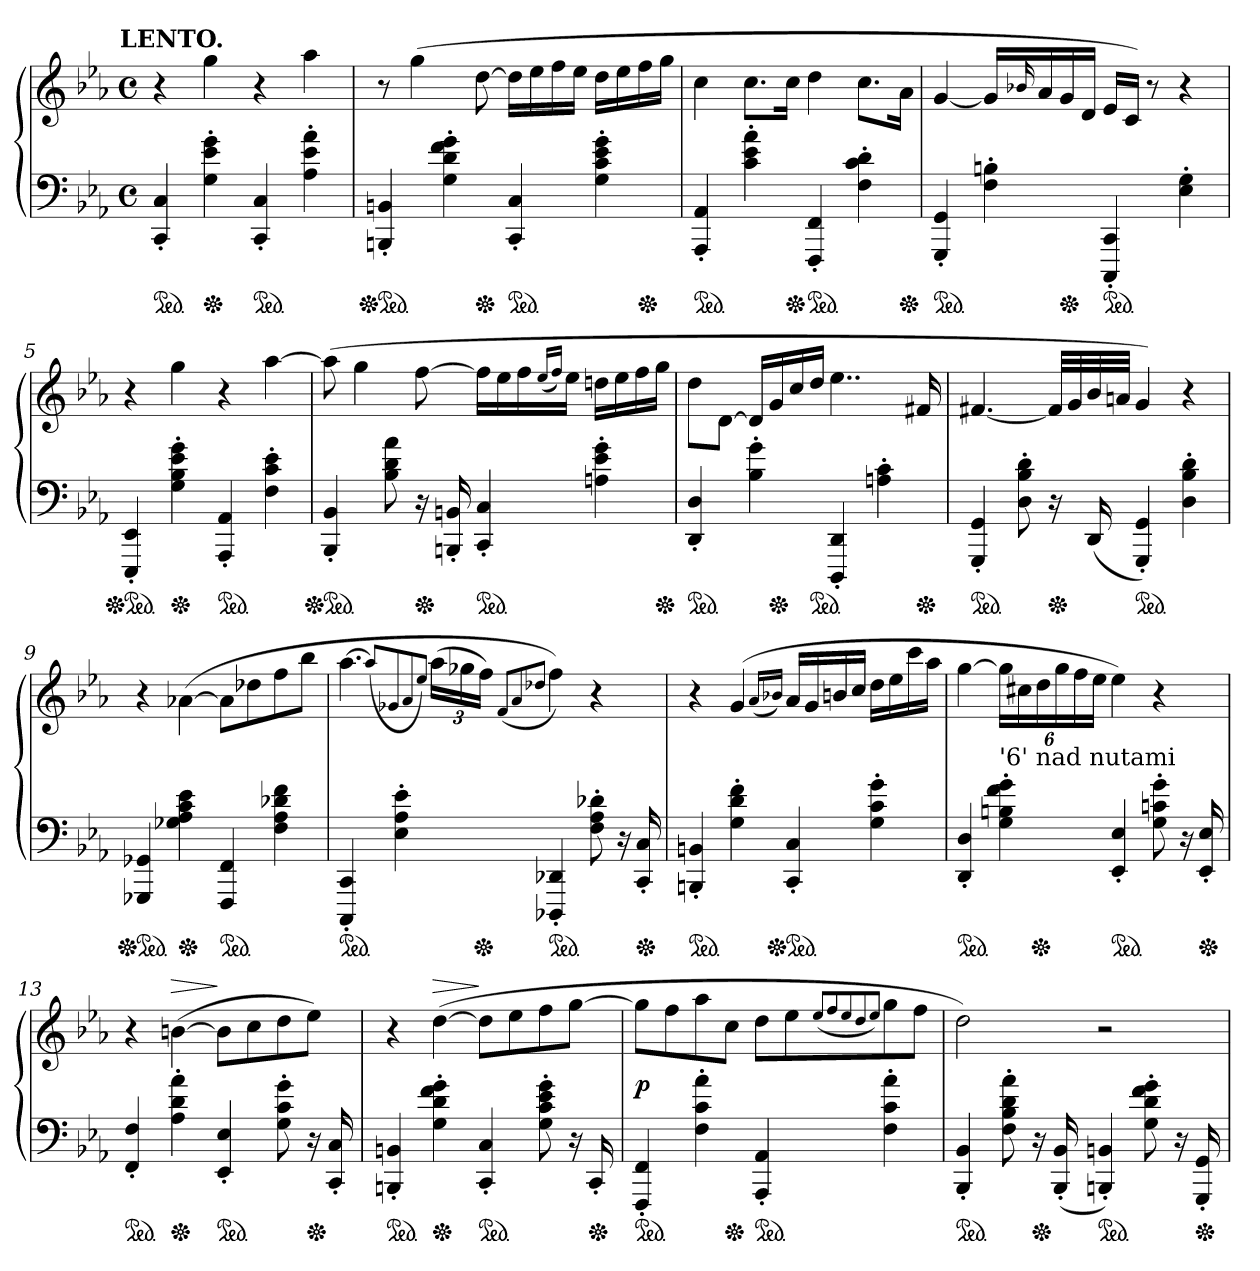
**kern	**kern	**dynam
*part1	*part1	*part1
*staff2	*staff1	*staff1/2
*clefF4	*clefG2	*
*k[b-e-a-]	*k[b-e-a-]	*
!!LO:TX:omd:t=LENTO.
*M4/4	*M4/4	*
*met(c)	*met(c)	*
=1	=1	=1
!LO:TX:a:t=prawie w całym utworze nie wyświetlają się teksty pod prawą ręką	!	!
*ped	*	*
4CC'< 4C'<	4r	.
*Xped	*	*
4G'> 4e-'> 4g'>	4gg	.
*ped	*	*
4CC'< 4C'<	4r	.
4A-'> 4e-'> 4a-'>	4aa-	.
=2	=2	=2
*Xped	*	*
*ped	*	*
4BBBn'< 4BBn'<	8r	.
.	(>4gg	.
4G'> 4d'> 4f'> 4g'>	.	.
*Xped	*	*
.	[8dd	.
*ped	*	*
4CC' 4C'	16ddLL]	.
.	16ee-	.
.	16ff	.
.	16ee-JJ	.
4G' 4c' 4e-' 4g'	16ddLL	.
.	16ee-	.
*Xped	*	*
.	16ff	.
.	16ggJJ	.
=3	=3	=3
*ped	*	*
4AAA-'< 4AA-'<	4cc	.
4c'> 4e-'> 4a-'>	8.ccL	.
*Xped	*	*
.	16ccJk	.
*ped	*	*
4FFF'< 4FF'<	4dd	.
4F'> 4c'> 4d'>	8.ccL	.
*Xped	*	*
.	16a-Jk	.
=4	=4	=4
*ped	*	*
4GGG'< 4GG'<	[4g	.
4F'> 4Bn'>	16gLL]	.
.	16qqb-X/	.
.	16a-	.
*Xped	*	*
.	16g	.
.	16dJJ	.
*ped	*	*
4CCC'< 4CC'<	16e-LL	.
.	16cJJ)	.
.	8r	.
4E-'> 4G'>	4r	.
=5	=5	=5
*Xped	*	*
*ped	*	*
4EEE-'< 4EE-'<	4r	.
*Xped	*	*
4G'> 4B-'> 4e-'> 4g'>	4gg	.
*ped	*	*
4AAA-'< 4AA-'<	4r	.
4F'> 4c'> 4e-'>	[4aa-	.
=6	=6	=6
*Xped	*	*
*ped	*	*
4BBB-'< 4BB-'<	(>8aa-]	.
.	4gg	.
8B- 8d 8a-	.	.
*Xped	*	*
16r	[8ff	.
16BBBn'< 16BBn'<	.	.
*ped	*	*
4CC' 4C'	16ffLL]	.
.	16ee-	.
.	16ff	.
.	(<16qee-/LL	.
.	16qff/JJ)	.
.	16ee-JJ	.
4An'> 4e-'> 4g'>	16ddnLL	.
.	16ee-	.
.	16ff	.
*Xped	*	*
.	16ggJJ	.
=7	=7	=7
!LO:TX:a:t=łamanie belki	!	!
*ped	*	*
4DD'< 4D'<	8dd\L	.
.	[8dJ	.
4B-'> 4g'>	16dLL]	.
*Xped	*	*
.	16g	.
.	16cc	.
*ped	*	*
.	16ddJJ	.
4DDD'< 4DD'<	4..ee-	.
4An'> 4c'>	.	.
*Xped	*	*
.	16f#X	.
=8	=8	=8
*ped	*	*
4GGG'< 4GG'<	[4.f#X	.
8D'> 8B-'> 8d'>	.	.
*Xped	*	*
16r	32f#LLL]	.
.	32g	.
(<16DD	32b-	.
.	32anJJJ	.
*ped	*	*
4GGG'< 4GG'<)	4g)	.
4D'> 4B-'> 4d'>	4r	.
=9	=9	=9
*Xped	*	*
*ped	*	*
4GGG-X 4GG-X	4r	.
*Xped	*	*
4G-X 4A- 4c 4e-	(>[4a-X\	.
*ped	*	*
4FFF 4FF	8a-L]	.
.	8dd-X	.
4F 4A- 4d-X 4f	8ff	.
.	8bb-J	.
=10	=10	=10
*ped	*	*
4CCC'< 4CC'<	[4.aa-	.
4E-'> 4A-'> 4e-'>	.	.
.	(<8qaa-/L]	.
.	8qg-X/	.
.	8qa-/	.
.	8qee-/J)	.
.	(>24aa-LL	.
.	24gg-X	.
*Xped	*	*
.	24ffJJ)	.
.	(8qf/L	.
.	8qa-/	.
.	8qdd-X/J	.
*ped	*	*
4DDD-X'< 4DD-X'<	4ff))	.
8F'> 8A-'> 8d-X'>	4r	.
16r	.	.
*Xped	*	*
16CC'< 16C'<	.	.
=11	=11	=11
!LO:TX:b:t=pedał przed nutą	!	!
*ped	*	*
4BBBn'< 4BBn'<	4r	.
4G'> 4d'> 4f'>	(>4g	.
.	(<16qa-/LL	.
.	16qb-X/JJ)	.
*Xped	*	*
*ped	*	*
4CC'< 4C'<	16a-LL	.
.	16g	.
.	16bn	.
.	16ccJJ	.
4G'> 4c'> 4g'>	16ddLL	.
.	16ee-	.
.	16ccc	.
.	16aa-JJ	.
=12	=12	=12
*ped	*	*
4DD'< 4D'<	[4gg	.
!LO:TX:a:t='6' nad nutami	!	!
4G'> 4Bn'> 4f'> 4g'>	24ggLL]	.
.	24cc#X	.
*Xped	*	*
.	24dd	.
.	24gg	.
.	24ff	.
.	24ee-JJ	.
*ped	*	*
4EE-'< 4E-'<	4ee-)	.
8G'> 8cn'> 8g'>	4r	.
16r	.	.
*Xped	*	*
16EE-'< 16E-'<	.	.
=13	=13	=13
*ped	*	*
4FF'< 4F'<	4r	.
!	!	!LO:HP:a
*Xped	*	*
4A-'> 4d'> 4a-'>	(>[4bn	>
*ped	*	*
4EE-'< 4E-'<	8bL]	]
.	8cc	.
8G'> 8c'> 8g'>	8dd	.
*Xped	*	*
16r	8ee-J)	.
16CC'< 16C'<	.	.
=14	=14	=14
*ped	*	*
4BBBn'< 4BBn'<	4r	.
!	!	!LO:HP:a
*Xped	*	*
4G'> 4d'> 4f'> 4g'>	(>[4dd	>
*ped	*	*
4CC'< 4C'<	8ddL]	]
.	8ee-	.
8G'> 8c'> 8e-'> 8g'>	8ff	.
16r	[8ggJ	.
*Xped	*	*
16CC'<	.	.
=15	=15	=15
*ped	*	*
4FFF'< 4FF'<	8ggL]	p
.	8ff	.
4F'> 4c'> 4a-'>	8aa-	.
*Xped	*	*
.	8ccJ	.
*ped	*	*
4AAA-'< 4AA-'<	8ddL	.
.	8ee-	.
.	(<8qee-/L	.
.	8qff/	.
.	8qee-/	.
.	8qdd/	.
.	8qee-/J)	.
4F'> 4c'> 4a-'>	8gg	.
.	8ffJ	.
=16	=16	=16
*ped	*	*
4BBB-'< 4BB-'<	2dd)	.
8F'> 8B-'> 8d'> 8a-'>	.	.
*Xped	*	*
16r	.	.
(16BBB-'< 16BB-'<	.	.
*ped	*	*
4BBBn'< 4BBn'<)	2r	.
8G'> 8d'> 8f'> 8g'>	.	.
16r	.	.
*Xped	*	*
16GGG'< 16GG'<	.	.
=	=	=
*-	*-	*-
